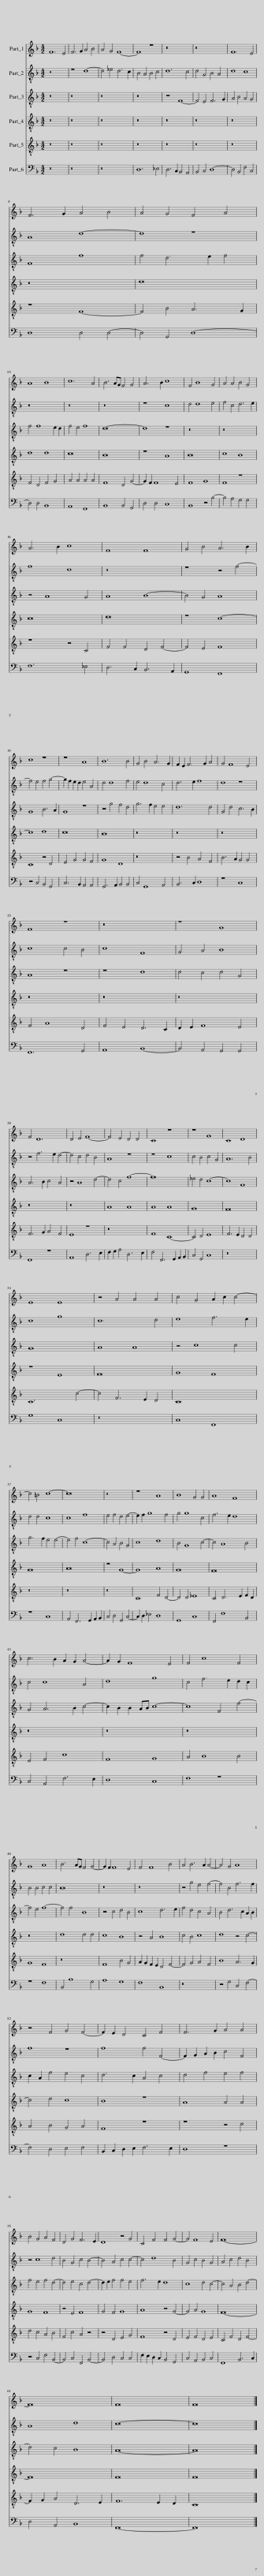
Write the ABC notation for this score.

X:1
%%score 1 2 3 4 5 6
L:1/8
M:4/2
I:linebreak $
K:F
V:1 treble
V:2 treble-8
V:3 treble-8
V:4 treble-8
V:5 treble-8
V:6 bass
V:1
 F12 E4 | F6 G2 A4 B4 | A4 G4 F8- | F8 z8 | z16 | %5
 z16 | F12 E4 |$ F6 G2 A4 B4 | A4 G4 F4 A4 |$ A8 B8 | %10
 c12 A4 | B6 AG F4 G4 | A6 B2 c8 | F4 B8 G4 | A4 A4 B4 G4 |$ %15
 A6 B2 c8 | F8 F8 | G4 B4 A6 B2 |$ c8 z8 | z8 A8 | %20
 B12 B4 | G4 B4 A6 G2 | F2 E2 F6 G2 A4 | G4 F8 E4 |$ F8 z8 | %25
 z16 | z8 G8 |$ F4 D12 | D4 E4 F8- | F4 E4 D4 D4 | %30
 C8 z8 | z8 G8 | C8 D8 |$ E8 E8 | z4 A4 A4 A4 | %35
 c4 G4 A2 c2 c4- |$ c4 =B4 c8- | c16 | z16 | z8 A8 | %40
 B8 G4 G4 | A8 F8 |$ c6 B2 A2 G2 A4- | A2 G2 F8 E4 | F4 c8 F4 |$ %45
 G8 A8 | B6 AG F4 G4- | G2 F2 F8 E4 | F4 F8 B4 | A4 B6 A2 A4- | %50
 A4 G4 A8 |$ z4 F4 G4 F4- | F2 E2 D4 C4 F4 | F6 G2 A4 A4 |$ B4 G4 A4 F4 | %55
 D4 G4 F6 E2 | D8 z4 G4 | C4 F4 F4 G4- | G4 F8 E4 | F16- |$ %60
 F16 | F16 | F16 |] %63
V:2
 z16 | z8 d8- | d4 _e4 d6 c2 | B4 A4 B4 c4 | d12 c4 | %5
 d4 G4 B4 A4 | d8 c8 |$ A8 d8- | d8 z8 |$ z16 | %10
 z16 | z16 | z8 c8 | d4 d8 e4 | f4 c4 d6 e2 |$ %15
 f8 c8 | z16 | z8 z4 f4- |$ f4 e4 f4 g4- | g2 f2 e2 d2 e4 A4 | %20
 d4 d8 f4 | e4 d8 c4 | d6 e2 f8 | d8 z8 |$ c8 c4 B4 | %25
 c8 F8 | G4 A4 B8 |$ z4 f6 e2 d4- | d4 c4 d4 B4 | A8 z8 | %30
 z8 c8 | c4 B4 c4 G4 | A12 B4 |$ c8 g8 | c12 d4 | %35
 e8 f6 e2 |$ d4 d4 c8 | c8 f8 | e4 f4 d4 e4- | e2 f2 g8 f4 | %40
 g4 g8 c4 | f6 e2 d8 |$ c4 c8 A4 | d8 g8 | c4 f6 e2 d2 c2 |$ %45
 B4 B4 c4 c4 | B16 | z16 | z16 | z4 g4 e4 f4- | %50
 f4 B4 f6 f2 |$ f8 z8 | f8 f4 F4- | F2 G2 A2 B2 c4 F4 |$ z4 c8 d4 | %55
 B4 G4 c4 B4- | B4 A4 c4 c4- | c4 d8 B4 | G4 c4 B4 G4 | A4 c4 d4 B4 |$ %60
 A8 d8 | c16- | c16 |] %63
V:3
 z16 | z16 | z16 | z16 | z8 F8- | %5
 F4 E4 F6 G2 | A4 B4 A4 G4 |$ F8 f8 | f4 d6 e2 f4 |$ f4 f8 e2 d2 | %10
 f4 e4 f8 | d16- | d8 z8 | z16 | z16 |$ %15
 z4 A8 G4 | A8 B8- | B4 G4 A8 |$ G8 B6 A2 | G8 z8 | %20
 z4 g4 f4 d4 | g6 f2 e4 e4 | d12 d4 | G4 d4 c6 B2 |$ A8 z8 | %25
 z8 d8 | d4 c4 d4 G4 |$ A6 B2 c4 A4 | z4 A8 d4- | d4 c4 f8- | %30
 f16 | _e4 d4 c8- | c8 F8 |$ G16 | A8 A8 | %35
 z4 c8 c4 |$ g6 f2 e4 e4- | e4 f4 c8- | c4 A4 B4 G4 | c8 d8 | %40
 B4 G8 c4- | c4 A8 B4 |$ G4 A6 B2 c4- | c2 B2 B2 AB c8- | c8 F4 f4- |$ %45
 f4 e4 f8- | f4 f4 B8 | z4 c4 d4 B4 | c8 d6 e2 | f4 d4 c4 A4 | %50
 B4 d6 c2 A2 B2 |$ c2 A2 f4 e4 c4 | d6 c2 A4 c4 | d4 f4 e4 f4 |$ f4 e4 f4 d4- | %55
 d4 e4 c4 d4- | d2 e2 f4 f4 e4 | f6 e2 d8 | c8 d4 c4- | c4 A4 B4 d4- |$ %60
 d4 c4 B8 | A16- | A16 |] %63
V:4
 z16 | z16 | z16 | z16 | z16 | %5
 z16 | z16 |$ z16 | d16 |$ d8 d8 | %10
 c16 | B16 | z8 A8 | B16 | c8 B8 |$ %15
 c16 | d16 | z8 c8- |$ c8 d8 | c16 | %20
 B16 | z16 | z16 | z16 |$ z16 | %25
 z16 | z16 |$ z16 | z16 | A8 A8 | %30
 A8 A8 | G16 | F16 |$ z8 E8 | F16 | %35
 G8 F8 |$ G16 | A16 | z8 G8- | G8 A8 | %40
 G16 | F16 |$ z16 | z16 | z16 |$ %45
 z16 | d8 d4 d4 | c8 B8 | z4 A4 B8 | c4 B4 c8 | %50
 d8 z4 c4- |$ c4 d4 c8 | B8 z8 | A8 A4 A4 |$ G8 F8 | %55
 z4 E4 F8 | G4 F4 G8 | A8 z4 G4- | G4 A4 G8 | F16- |$ %60
 F16 | F16 | F16 |] %63
V:5
 z16 | z16 | z16 | z16 | z16 | %5
 z16 | z16 |$ z8 F8- | F4 B4 A6 G2 |$ F4 D4 F4 G4 | %10
 A4 A4 A4 A4 | F8 D4 G4- | G2 F2 F8 E4 | F8 G8 | F8 z8 |$ %15
 z8 z4 C4 | F4 F4 D4 F4- | F4 E4 F8 |$ C8 z4 D4 | E4 G4 G4 F4 | %20
 G8 D8 | z16 | z4 B4 A4 F4 | B6 A2 G4 G4 |$ F4 A8 D4 | %25
 F4 E4 D6 C2 | D2 E2 F8 E4 |$ F6 G2 A4 F4 | E8 z8 | z16 | %30
 F8 C8- | C4 D4 E8 | F6 E2 D4 D4 |$ C12 c4- | c4 F6 E2 D4 | %35
 C16 |$ z16 | z16 | z16 | C8 F4 D4- | %40
 D4 D4 _E8 | C4 D6 E2 F2 D2 |$ E4 F4 c8 | F8 G8 | A4 B8 B4 |$ %45
 G8 F8 | z16 | F8 B4 G4 | A2 G2 F2 E2 D4 F4- | F4 G4 A4 F4 | %50
 B8 A6 G2 |$ A4 B4 G4 A4 | F8 z8 | z8 z4 c4 |$ d4 c4 A4 B4 | %55
 F4 c4 A4 z4 | z4 D4 E4 G4 | F8 z4 D4 | E4 F4 D4 E4 | C4 F4 D4 F4- |$ %60
 F2 G2 A4 D6 E2 | F12 E2 D2 | C16 |] %63
V:6
 z16 | z16 | z16 | D,12 _E,4 | D,6 C,2 B,,4 A,,4 | %5
 B,,4 C,4 D,8- | D,4 B,,4 F,4 C,4 |$ D,8 D,4 D,4- | D,4 G,,4 D,8- |$ D,4 D,4 B,,8 | %10
 A,,8 F,,8 | B,,8 B,,4 G,,4 | D,4 D,4 C,8 | B,,8 z4 B,4- | B,4 A,4 G,4 G,4 |$ %15
 F,12 _E,4 | D,6 C,2 B,,6 A,,2 | G,,8 F,,8 |$ z4 C,4 B,,4 G,,4 | C,6 B,,2 A,,4 A,,4 | %20
 G,,6 A,,2 B,,4 B,,4 | C,4 G,,8 A,,4 | B,,6 C,2 D,8 | z8 C,8 |$ F,,12 G,,4 | %25
 A,,8 B,,8- | B,,4 A,,4 G,,4 G,,4 |$ F,,8 z8 | A,,8 D,6 E,2 | F,2 G,2 A,4 D,6 E,2 | %30
 F,4 F,,6 G,,2 A,,2 B,,2 | C,4 G,,4 C,8 | z16 |$ G,8 C,8 | z16 | %35
 C,8 F,,8 |$ z8 C,8 | A,,4 F,,6 G,,2 A,,2 B,,2 | C,4 D,4 G,,4 C,4- | C,2 D,2 _E,4 D,8 | %40
 G,,8 C,8 | F,,4 F,8 B,,4 |$ C,4 A,,4 F,6 E,2 | D,8 C,8 | F,8 z8 |$ %45
 z8 F,8 | B,,4 B,8 G,4 | A,8 G,8 | F,8 B,,8 | z16 | %50
 z4 G,4 C,4 F,4- |$ F,4 D,4 E,4 F,4 | B,,2 C,2 D,2 E,2 F,6 E,2 | D,8 z8 |$ z4 C,4 F,4 B,,4- | %55
 B,,4 C,4 F,,4 B,,4- | B,,4 D,4 C,4 C,4 | F,2 E,2 D,2 C,2 B,,4 G,,4 | C,4 A,,4 B,,4 C,4 | F,,8 B,,6 C,2 |$ %60
 D,4 A,,4 B,,8 | F,,16- | F,,16 |] %63
